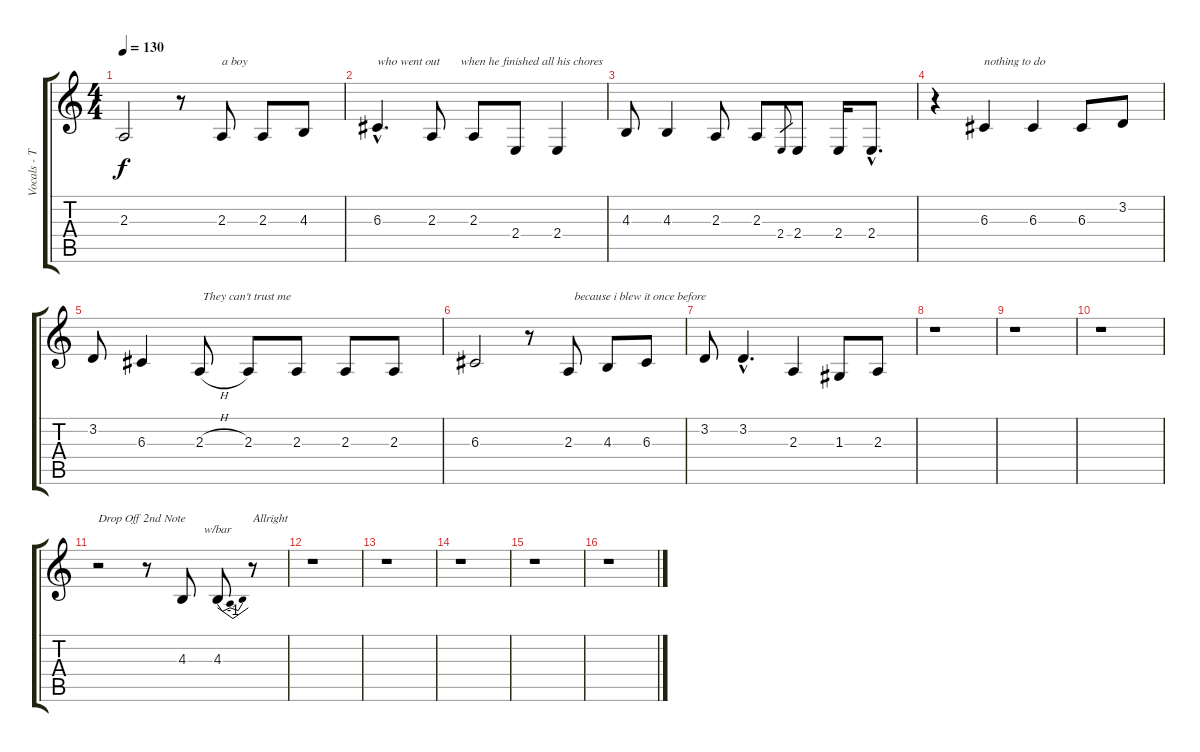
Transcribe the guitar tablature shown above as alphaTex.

\track ("Vocals - Tom " "Vocals - T") {instrument tenorsax}
\staff {score tabs}
\tuning (E4 B3 G3 D3 A2 E2) {hide}
\ts (4 4)
\tempo 130
\clef g2
\ks c
2.3.2{dy f} r.8 2.3.8{txt "a boy "} 2.3.8 4.3.8 |
6.3{hac}.4{d txt "who went out       when he finished all his chores"} 2.3.8 2.3.8 2.4.8 2.4.4 |
4.3.8 4.3.4 2.3.8 2.3.8 2.4.8{gr} 2.4.8 2.4.16 2.4{hac}.8{d} |
r.4 6.3.4{txt "nothing to do"} 6.3.4 6.3.8 3.2.8 |
3.2.8 6.3.4 2.3{h}.8{txt " They can't trust me"} 2.3.8 2.3.8 2.3.8 2.3.8 |
6.3.2 r.8 2.3.8{txt "  because i blew it once before"} 4.3.8 6.3.8 |
3.2.8 3.2{hac}.4{d} 2.3.4 1.3.8 2.3.8 |
r.1 |
r.1 |
r.1 |
r.2{txt "Drop Off 2nd Note"} r.8 4.3.8 4.3.8{tbe (dip default 0 0 30 -4 60 0)} r.8{txt "Allright"} |
r.1 |
r.1 |
r.1 |
r.1 |
r.1
